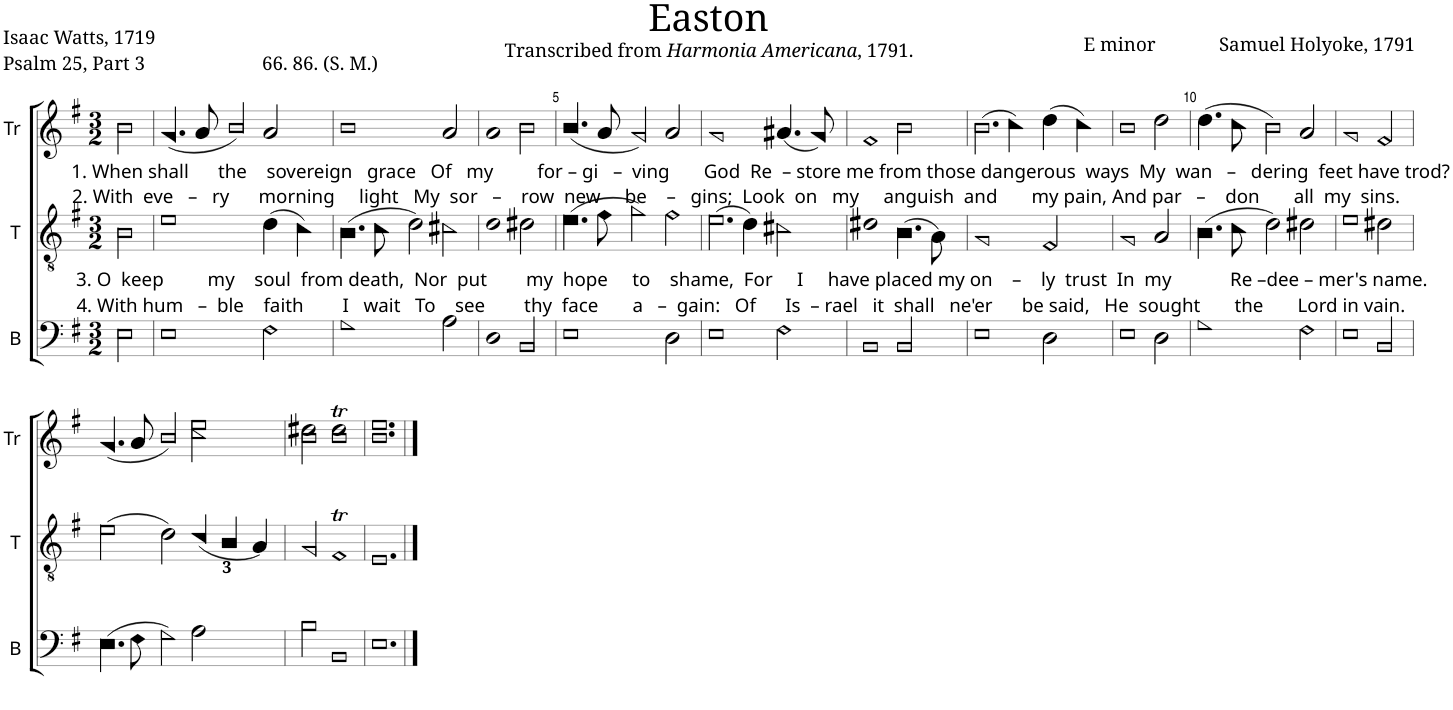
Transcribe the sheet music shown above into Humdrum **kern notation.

**kern	**kern	**kern
*part3	*part2	*part1
*staff3	*staff2	*staff1
*I"B	*I"T	*I"Tr
*I'B	*I'T	*I'Tr
*clefF4	*clefGv2	*clefG2
*k[f#]	*k[f#]	*k[f#]
*M3/2	*M3/2	*M3/2
=1	=1	=1
!	!	!LO:TX:b:t=1. When shall      the    sovereign   grace   Of   my         for – gi   –  ving       God  Re  – store me from those dangerous  ways  My  wan   –   dering  feet have trod?
!	!	!LO:TX:b:t=2. With  eve   –   ry      morning     light   My  sor   –    row  new     be    –   gins;  Look  on   my     anguish  and       my pain, And par   –    don       all  my  sins.
!	!LO:TX:b:t=3. O  keep         my    soul  from death,  Nor  put        my  hope     to    shame,  For     I     have placed my on    –    ly  trust  In  my            Re –dee – mer's name.	!
!	!LO:TX:b:t=4. With hum   –  ble    faith        I   wait   To    see        thy  face       a   –  gain&colon;   Of      Is  – rael   it  shall   ne'er      be said,   He  sought       the       Lord in vain.	!
2E!\	2B!\	2b!\
=2	=2	=2
1E!	1e!	(4.g!/
.	.	8a!/
.	.	2b!/)
2F#!\	(4d!\	2a!/
.	4c!\)	.
=3	=3	=3
1G!	(4.B!\	1b!
.	8c!\	.
.	2d!\)	.
2A!\	2c#X!\	2a!/
=4	=4	=4
1D!	1d!	1a!
2BB!/	2d#X!\	2b!\
=5	=5	=5
1E!	(4.e!\	(4.b!/
.	8f#!\	8a!/
.	2g!\)	2g!/)
2D!\	2f#!\	2a!/
=6	=6	=6
1E!	(2.e!\	1g!
.	4d!\)	.
2F#!\	2c#X!\	(4.a#X!/
.	.	8g!/)
=7	=7	=7
1BB!	1d#X!	1f#!
2BB!/	(4.B!\	2b!\
.	8A!\)	.
=8	=8	=8
1E!	1G!	(2.b!\
.	.	4cc!\)
2D!\	2F#!/	(4dd!\
.	.	4cc!\)
=9	=9	=9
1E!	1G!	1b!
2D!\	2A!/	2dd!\
=10	=10	=10
1G!	(4.B!\	(4.dd!\
.	8c!\	8cc!\
.	2d!\)	2b!\)
2F#!\	2d#X!\	2a!/
=11	=11	=11
1E!	1e!	1g!
2BB!/	2d#X!\	2f#!/
!!LO:LB:g=z
=12	=12	=12
(4.E!\	(2e!\	(4.g!/
8F#!\	.	8a!/
2G!\)	2d!\)	2b!/)
*	*Xbrackettup	*
2A!\	(6c!/	2cc!\ 2ee!\
.	6B!/	.
.	6A!/)	.
=13	=13	=13
2B!\	2G!/	2b!\ 2dd#X!\
1BB!	1F#t!	1b!T 1dd#!T
=14	=14	=14
1.E!	1.E!	1.b! 1.ee!
==	==	==
*-	*-	*-
